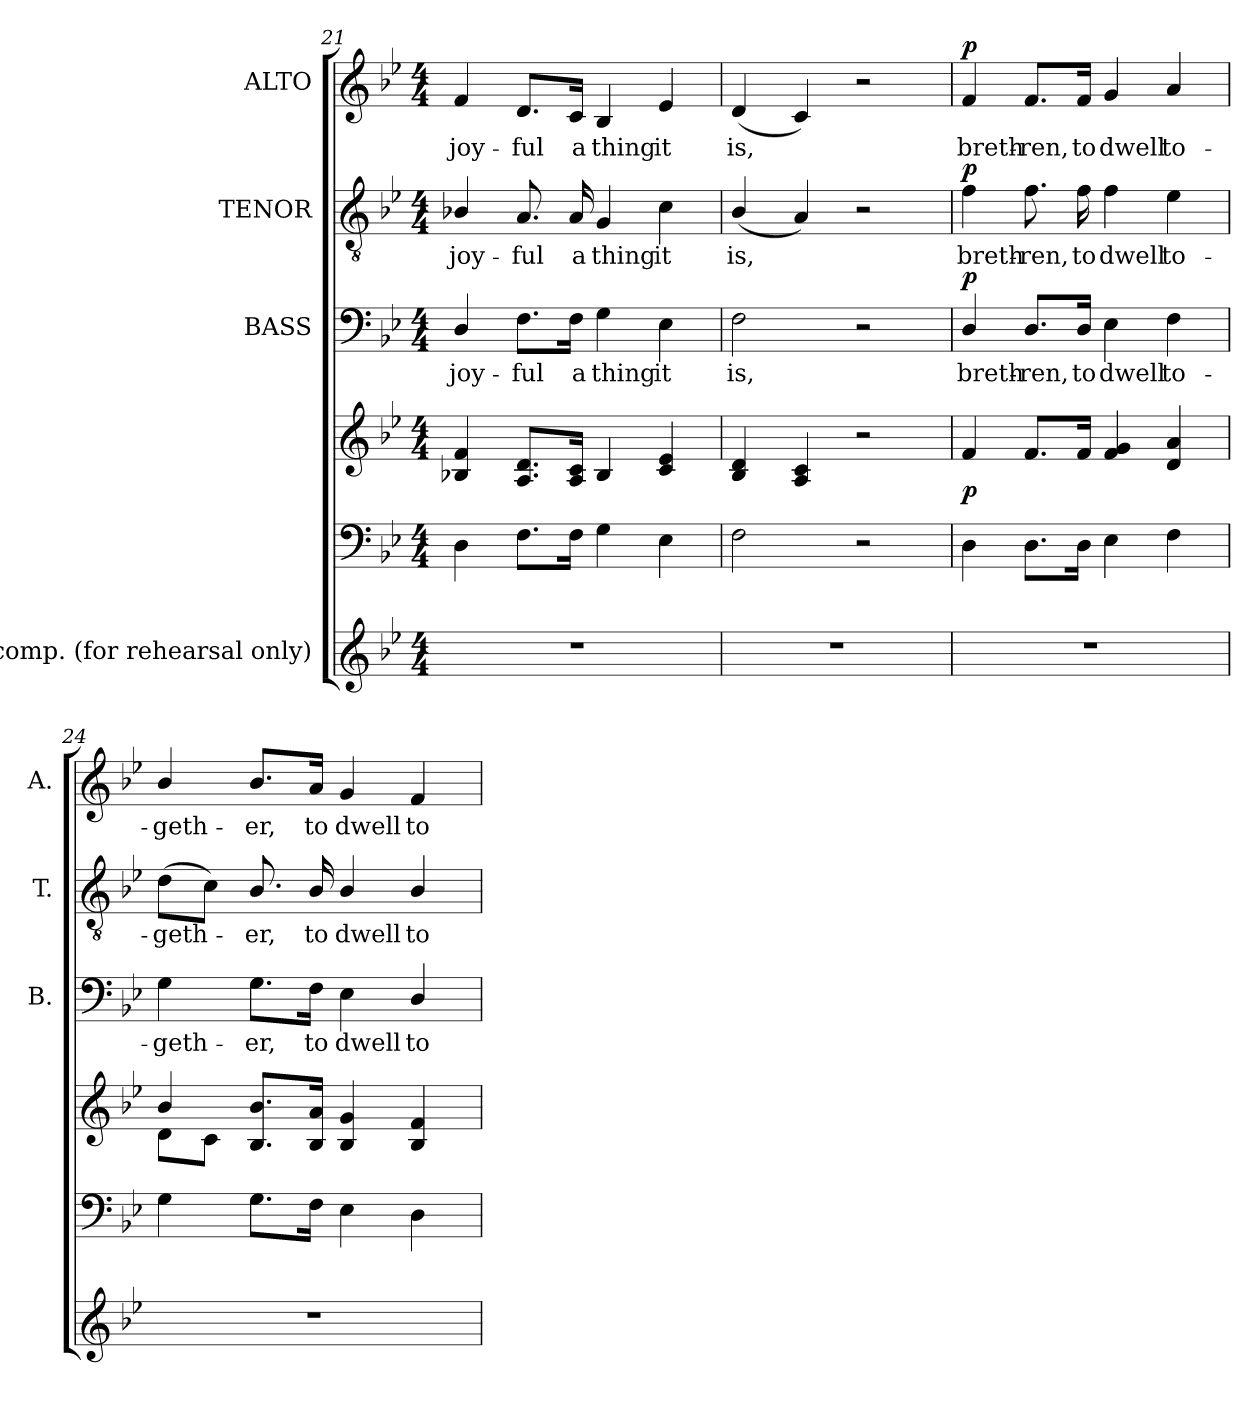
**kern	**kern	**kern	**dynam	**kern	**text	**dynam	**kern	**text	**dynam	**kern	**text	**dynam
*part4	*part4	*part4	*part4	*part3	*part3	*part3	*part2	*part2	*part2	*part1	*part1	*part1
*staff6	*staff5	*staff4	*staff4/5/6	*staff3	*staff3	*staff3	*staff2	*staff2	*staff2	*staff1	*staff1	*staff1
*I"Accomp. (for rehearsal only)	*	*	*	*I"BASS	*	*	*I"TENOR	*	*	*I"ALTO	*	*
*	*	*	*	*I'B.	*	*	*I'T.	*	*	*I'A.	*	*
!!LO:PB:g=z
*clefG2	*clefF4	*clefG2	*	*clefF4	*	*	*clefGv2	*	*	*clefG2	*	*
*	*	*	*	*	*	*	*ITrd7c12	*	*	*	*	*
*k[b-e-]	*k[b-e-]	*k[b-e-]	*	*k[b-e-]	*	*	*k[b-e-]	*	*	*k[b-e-]	*	*
*B-:	*B-:	*B-:	*	*B-:	*	*	*B-:	*	*	*B-:	*	*
*M4/4	*M4/4	*M4/4	*	*M4/4	*	*	*M4/4	*	*	*M4/4	*	*
=21	=21	=21	=21	=21	=21	=21	=21	=21	=21	=21	=21	=21
!	!	!	!	!	!LO:LY:b:color=#000000	!	!	!	!	!	!	!
!	!	!	!	!	!	!	!	!LO:LY:b:color=#000000	!	!	!	!
!	!	!	!	!	!	!	!	!	!	!	!LO:LY:b:color=#000000	!
1r	4Di\	4B-Xi/ 4fi	.	4Di/	joy-	.	4BB-Xi/	joy-	.	4fi/	joy-	.
!	!	!	!	!	!LO:LY:b:color=#000000	!	!	!	!	!	!	!
!	!	!	!	!	!	!	!	!LO:LY:b:color=#000000	!	!	!	!
!	!	!	!	!	!	!	!	!	!	!	!LO:LY:b:color=#000000	!
.	8.Fi\L	8.Ai/ 8.diL	.	8.Fi\L	-ful	.	8.AAi/	-ful	.	8.di/L	-ful	.
!	!	!	!	!	!LO:LY:b:color=#000000	!	!	!	!	!	!	!
!	!	!	!	!	!	!	!	!LO:LY:b:color=#000000	!	!	!	!
!	!	!	!	!	!	!	!	!	!	!	!LO:LY:b:color=#000000	!
.	16Fi\Jk	16Ai/ 16ciJk	.	16Fi\Jk	a	.	16AAi/	a	.	16ci/Jk	a	.
!	!	!	!	!	!LO:LY:b:color=#000000	!	!	!	!	!	!	!
!	!	!	!	!	!	!	!	!LO:LY:b:color=#000000	!	!	!	!
!	!	!	!	!	!	!	!	!	!	!	!LO:LY:b:color=#000000	!
.	4Gi\	4B-i/	.	4Gi\	thing	.	4GGi/	thing	.	4B-i/	thing	.
!	!	!	!	!	!LO:LY:b:color=#000000	!	!	!	!	!	!	!
!	!	!	!	!	!	!	!	!LO:LY:b:color=#000000	!	!	!	!
!	!	!	!	!	!	!	!	!	!	!	!LO:LY:b:color=#000000	!
.	4E-i\	4ci/ 4e-i	.	4E-i\	it	.	4Ci\	it	.	4e-i/	it	.
=22	=22	=22	=22	=22	=22	=22	=22	=22	=22	=22	=22	=22
!	!	!	!	!	!LO:LY:b:color=#000000	!	!	!	!	!	!	!
!	!	!	!	!	!	!	!	!LO:LY:b:color=#000000	!	!	!	!
!	!	!	!	!	!	!	!	!	!	!	!LO:LY:b:color=#000000	!
1r	2Fi\	4B-i/ 4di	.	2Fi\	is,	.	(4BB-i/	is,	.	(4di/	is,	.
.	.	4Ai/ 4ci	.	.	.	.	4AAi/)	.	.	4ci/)	.	.
.	2r	2r	.	2r	.	.	2r	.	.	2r	.	.
=23	=23	=23	=23	=23	=23	=23	=23	=23	=23	=23	=23	=23
!	!	!	!	!	!LO:LY:b:color=#000000	!	!	!	!	!	!	!
!	!	!	!	!	!	!	!	!LO:LY:b:color=#000000	!	!	!	!
!	!	!	!	!	!	!	!	!	!	!	!LO:LY:b:color=#000000	!
1r	4Di\	4fi/	p	4Di/	breth-	p	4Fi\	breth-	p	4fi/	breth-	p
!	!	!	!	!	!LO:LY:b:color=#000000	!	!	!	!	!	!	!
!	!	!	!	!	!	!	!	!LO:LY:b:color=#000000	!	!	!	!
!	!	!	!	!	!	!	!	!	!	!	!LO:LY:b:color=#000000	!
.	8.Di\L	8.fi/L	.	8.Di/L	-ren,	.	8.Fi\	-ren,	.	8.fi/L	-ren,	.
!	!	!	!	!	!LO:LY:b:color=#000000	!	!	!	!	!	!	!
!	!	!	!	!	!	!	!	!LO:LY:b:color=#000000	!	!	!	!
!	!	!	!	!	!	!	!	!	!	!	!LO:LY:b:color=#000000	!
.	16Di\Jk	16fi/Jk	.	16Di/Jk	to	.	16Fi\	to	.	16fi/Jk	to	.
!	!	!	!	!	!LO:LY:b:color=#000000	!	!	!	!	!	!	!
!	!	!	!	!	!	!	!	!LO:LY:b:color=#000000	!	!	!	!
!	!	!	!	!	!	!	!	!	!	!	!LO:LY:b:color=#000000	!
.	4E-i\	4fi/ 4gi	.	4E-i\	dwell	.	4Fi\	dwell	.	4gi/	dwell	.
!	!	!	!	!	!LO:LY:b:color=#000000	!	!	!	!	!	!	!
!	!	!	!	!	!	!	!	!LO:LY:b:color=#000000	!	!	!	!
!	!	!	!	!	!	!	!	!	!	!	!LO:LY:b:color=#000000	!
.	4Fi\	4di/ 4ai	.	4Fi\	to-	.	4E-i\	to-	.	4ai/	to-	.
=24	=24	=24	=24	=24	=24	=24	=24	=24	=24	=24	=24	=24
*	*	*^	*	*	*	*	*	*	*	*	*	*
!	!	!	!	!	!	!LO:LY:b:color=#000000	!	!	!	!	!	!	!
!	!	!	!	!	!	!	!	!	!LO:LY:b:color=#000000	!	!	!	!
!	!	!	!	!	!	!	!	!	!	!	!	!LO:LY:b:color=#000000	!
1r	4Gi\	4b-i/	8di\L	.	4Gi\	-geth-	.	(8Di\L	-geth-	.	4b-i/	-geth-	.
.	.	.	8ci\J	.	.	.	.	8Ci\J)	.	.	.	.	.
!	!	!	!	!	!	!LO:LY:b:color=#000000	!	!	!	!	!	!	!
!	!	!	!	!	!	!	!	!	!LO:LY:b:color=#000000	!	!	!	!
!	!	!	!	!	!	!	!	!	!	!	!	!LO:LY:b:color=#000000	!
.	8.Gi\L	8.B-i/ 8.b-iL	4ryy	.	8.Gi\L	-er,	.	8.BB-i/	-er,	.	8.b-i/L	-er,	.
!	!	!	!	!	!	!LO:LY:b:color=#000000	!	!	!	!	!	!	!
!	!	!	!	!	!	!	!	!	!LO:LY:b:color=#000000	!	!	!	!
!	!	!	!	!	!	!	!	!	!	!	!	!LO:LY:b:color=#000000	!
.	16Fi\Jk	16B-i/ 16aiJk	.	.	16Fi\Jk	to	.	16BB-i/	to	.	16ai/Jk	to	.
!	!	!	!	!	!	!LO:LY:b:color=#000000	!	!	!	!	!	!	!
!	!	!	!	!	!	!	!	!	!LO:LY:b:color=#000000	!	!	!	!
!	!	!	!	!	!	!	!	!	!	!	!	!LO:LY:b:color=#000000	!
.	4E-i\	4B-i/ 4gi	2ryy	.	4E-i\	dwell	.	4BB-i/	dwell	.	4gi/	dwell	.
!	!	!	!	!	!	!LO:LY:b:color=#000000	!	!	!	!	!	!	!
!	!	!	!	!	!	!	!	!	!LO:LY:b:color=#000000	!	!	!	!
!	!	!	!	!	!	!	!	!	!	!	!	!LO:LY:b:color=#000000	!
.	4Di\	4B-i/ 4fi	.	.	4Di/	to-	.	4BB-i/	to-	.	4fi/	to-	.
*	*	*v	*v	*	*	*	*	*	*	*	*	*	*
=	=	=	=	=	=	=	=	=	=	=	=	=
*-	*-	*-	*-	*-	*-	*-	*-	*-	*-	*-	*-	*-
